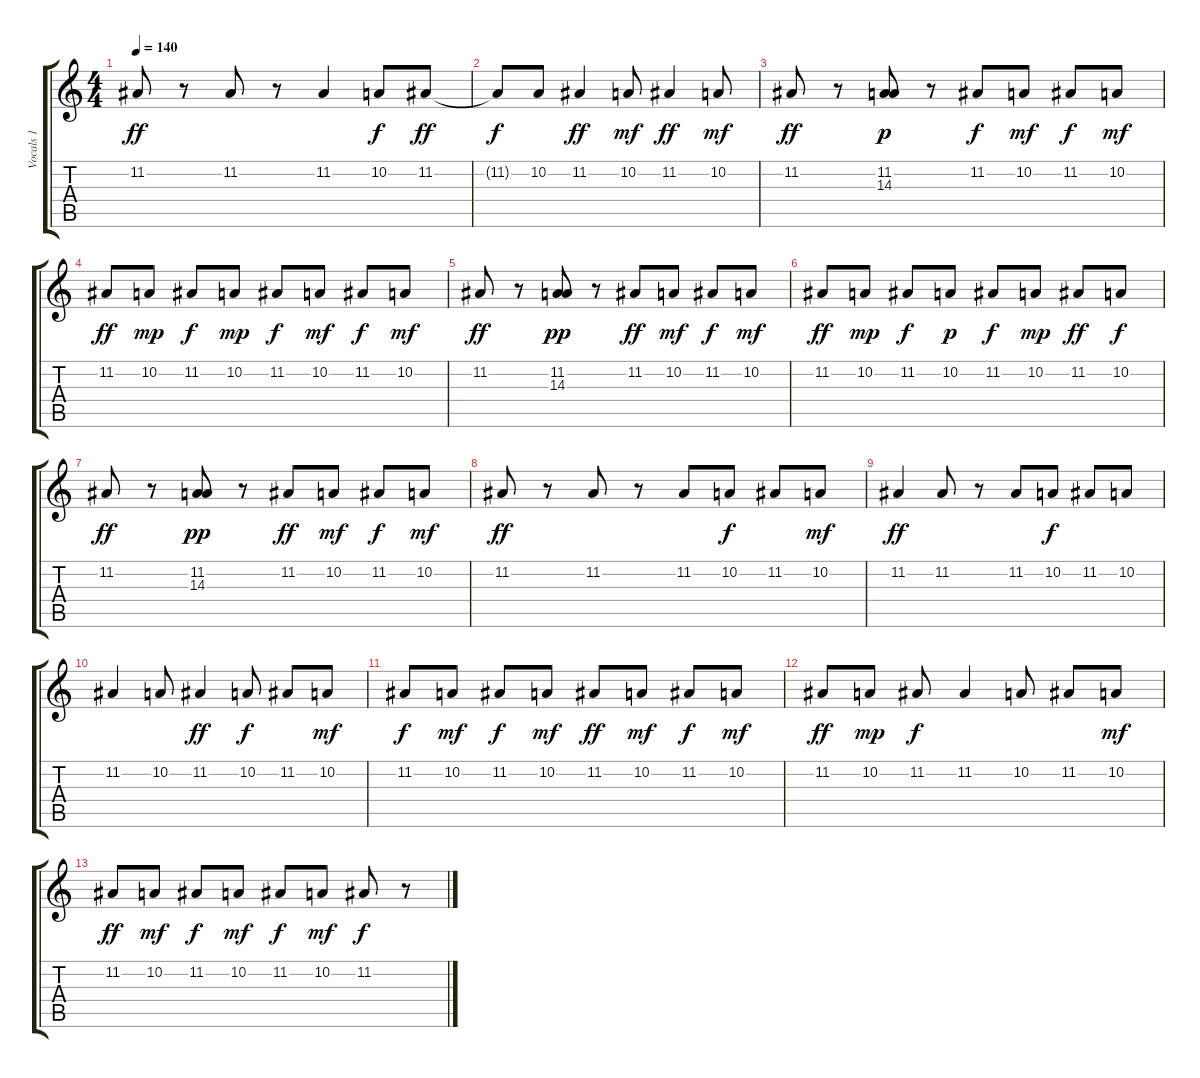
\track ("Vocals 1" "Vocals 1") {instrument fx1rain}
\staff {score tabs}
\tuning (E4 B3 G3 D3 A2 E2) {hide}
\ts (4 4)
\tempo 140
\clef g2
\ks c
11.2.8{dy ff} r.8 11.2.8 r.8 11.2.4 10.2.8{dy f} 11.2.8{dy ff} |
11.2{t}.8{dy f} 10.2.8 11.2.4{dy ff} 10.2.8{dy mf} 11.2.4{dy ff} 10.2.8{dy mf} |
11.2.8{dy ff} r.8 (11.2 14.3).8{dy p} r.8 11.2.8{dy f} 10.2.8{dy mf} 11.2.8{dy f} 10.2.8{dy mf} |
11.2.8{dy ff} 10.2.8{dy mp} 11.2.8{dy f} 10.2.8{dy mp} 11.2.8{dy f} 10.2.8{dy mf} 11.2.8{dy f} 10.2.8{dy mf} |
11.2.8{dy ff} r.8 (11.2 14.3).8{dy pp} r.8 11.2.8{dy ff} 10.2.8{dy mf} 11.2.8{dy f} 10.2.8{dy mf} |
11.2.8{dy ff} 10.2.8{dy mp} 11.2.8{dy f} 10.2.8{dy p} 11.2.8{dy f} 10.2.8{dy mp} 11.2.8{dy ff} 10.2.8{dy f} |
11.2.8{dy ff} r.8 (11.2 14.3).8{dy pp} r.8 11.2.8{dy ff} 10.2.8{dy mf} 11.2.8{dy f} 10.2.8{dy mf} |
11.2.8{dy ff} r.8 11.2.8 r.8 11.2.8 10.2.8{dy f} 11.2.8 10.2.8{dy mf} |
11.2.4{dy ff} 11.2.8 r.8 11.2.8 10.2.8{dy f} 11.2.8 10.2.8 |
11.2.4 10.2.8 11.2.4{dy ff} 10.2.8{dy f} 11.2.8 10.2.8{dy mf} |
11.2.8{dy f volume 8} 10.2.8{dy mf volume 8} 11.2.8{dy f volume 7} 10.2.8{dy mf volume 7} 11.2.8{dy ff volume 7} 10.2.8{dy mf volume 6} 11.2.8{dy f volume 6} 10.2.8{dy mf volume 6} |
11.2.8{dy ff volume 5} 10.2.8{dy mp volume 5} 11.2.8{dy f volume 5} 11.2.4{volume 4} 10.2.8{volume 4} 11.2.8{volume 3} 10.2.8{dy mf volume 3} |
11.2.8{dy ff volume 2} 10.2.8{dy mf volume 2} 11.2.8{dy f volume 2} 10.2.8{dy mf volume 2} 11.2.8{dy f volume 1} 10.2.8{dy mf volume 1} 11.2.8{dy f volume 0} r.8
